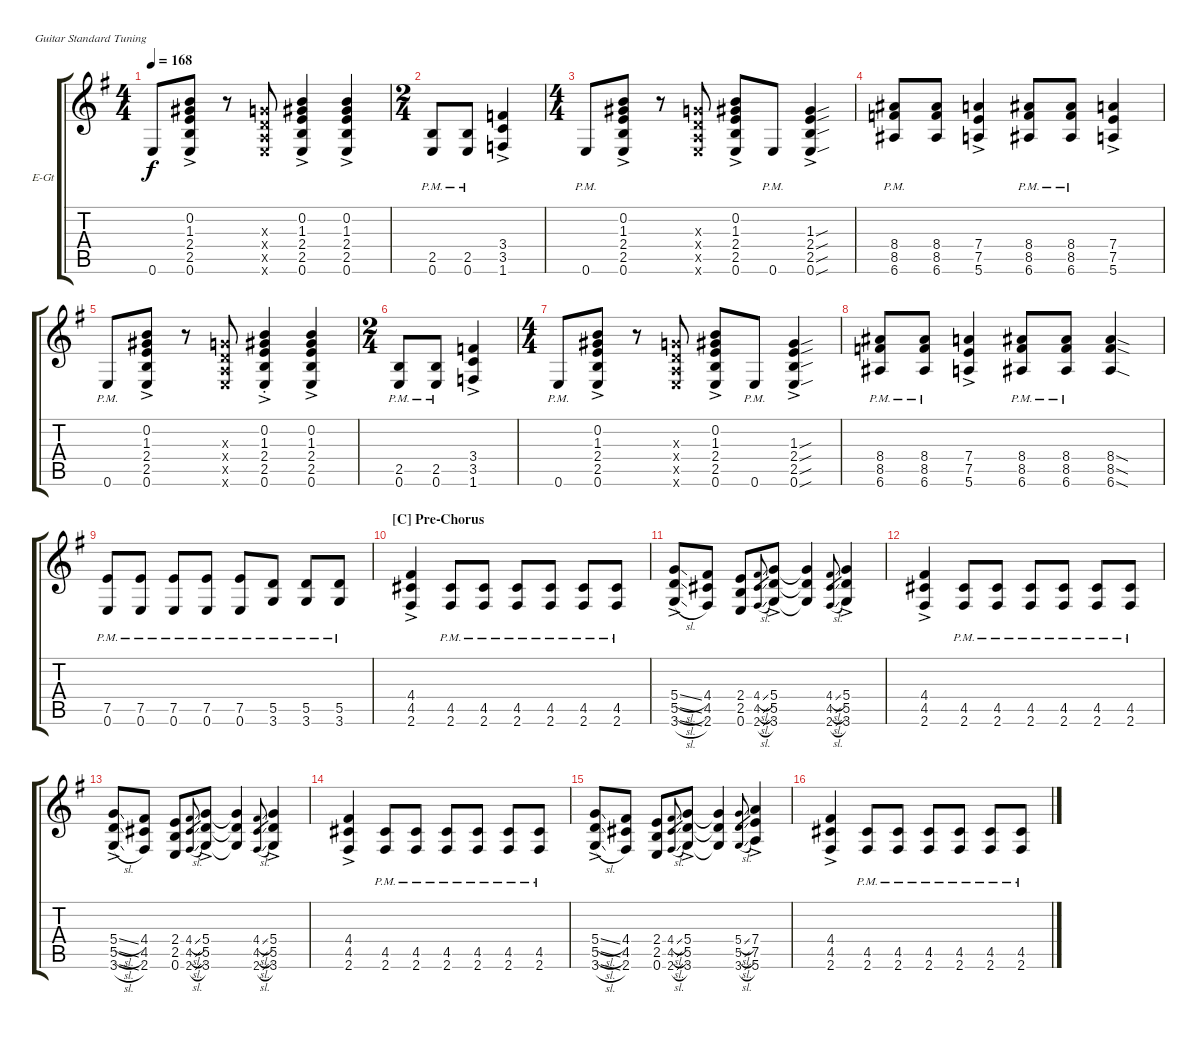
\bracketExtendMode groupsimilarinstruments
\firstSystemTrackNameOrientation horizontal
\otherSystemsTrackNameOrientation horizontal
\track ("Guitar 2" "E-Gt") {instrument electricguitarclean}
\staff {score tabs}
\tuning (E4 B3 G3 D3 A2 E2)
\ts (4 4)
\tempo 168
\clef g2
\scale
1.07818
\ks g
0.6.8{dy f} (2.4{ac} 2.5{ac} 0.6{ac} 1.3{ac} 0.2{ac}).8 r.8 (0.4{x} 0.5{x} 0.6{x} 0.3{x}).8 (2.4{ac} 2.5{ac} 0.6{ac} 0.2{ac} 1.3{ac}).4 (2.4{ac} 2.5{ac} 0.6{ac} 0.2{ac} 1.3{ac}).4 |
\ts (2 4)
\scale
0.921816 (0.6{pm} 2.5{pm}).8 (0.6{pm} 2.5{pm}).8 (3.4 3.5 1.6{ac}).4 |
\ts (4 4)
\scale
1.10845 0.6{pm}.8 (2.4 2.5 0.6{ac} 1.3 0.2).8 r.8 (0.4{x} 0.5{x} 0.6{x} 0.3{x}).8 (2.4{ac} 2.5{ac} 0.6{ac} 0.2{ac} 1.3{ac}).8 0.6{pm}.8 (0.6{sou ac} 2.5{sou} 2.4{sou} 1.3{sou}).4 |
\scale
0.891551 (8.5 6.6{pm} 8.4).8 (8.5 6.6 8.4).8 (7.4 7.5 5.6{ac}).4 (8.5{pm} 6.6{pm} 8.4{pm}).8 (8.5{pm} 6.6{pm} 8.4{pm}).8 (7.4 7.5{ac} 5.6).4 |
\scale
1.07818 0.6{pm}.8 (2.4 2.5 0.6{ac} 1.3 0.2).8 r.8 (0.4{x} 0.5{x} 0.6{x} 0.3{x}).8 (2.4 2.5 0.6 1.3 0.2{ac st}).4 (2.4 2.5{ac} 0.6 1.3 0.2).4 |
\ts (2 4)
\scale
0.921816 (0.6{pm} 2.5{pm}).8 (0.6{pm} 2.5{pm}).8 (3.4 3.5 1.6{ac}).4 |
\ts (4 4)
\scale
1.10845 0.6{pm}.8 (2.4 2.5 0.6 1.3 0.2{ac}).8 r.8 (0.4{x} 0.5{x} 0.6{x} 0.3{x}).8 (2.4 2.5 0.6{ac} 1.3 0.2).8 0.6{pm}.8 (2.4{sou} 2.5{sou} 0.6{sou ac} 1.3{sou}).4 |
\scale
0.891551 (8.5{pm} 6.6{pm} 8.4{pm}).8 (8.5{pm} 6.6{pm} 8.4{pm}).8 (7.4 7.5 5.6{ac}).4 (8.5{pm} 6.6{pm} 8.4{pm}).8 (8.5{pm} 6.6{pm} 8.4{pm}).8 (8.4{sod} 8.5{sod} 6.6{sod}).4 |
\scale
1.07818 (7.5{pm} 0.6{pm}).8 (7.5{pm} 0.6{pm}).8 (7.5{pm} 0.6{pm}).8 (7.5{pm} 0.6{pm}).8 (7.5{pm} 0.6{pm}).8 (5.5{pm} 3.6{pm}).8 (5.5{pm} 3.6{pm}).8 (5.5{pm} 3.6{pm}).8 |
\section ("C" "Pre-Chorus")
\scale
0.921816 (4.4 4.5 2.6{ac}).4 (4.5{pm} 2.6{pm}).8 (4.5{pm} 2.6{pm}).8 (4.5{pm} 2.6{pm}).8 (4.5{pm} 2.6{pm}).8 (4.5{pm} 2.6{pm}).8 (4.5{pm} 2.6{pm}).8 |
\scale
1.07818 (5.4{sl} 5.5{sl} 3.6{sl ac}).8 (4.4 4.5 2.6).8 (2.5 0.6 2.4).8 (4.4{sl} 4.5{sl} 2.6{sl}).8{gr} (5.4 5.5 3.6{ac}).8 (5.4{t} 5.5{t} 3.6{t}).4 (4.4{sl} 4.5{sl} 2.6{sl}).8{gr} (5.4 5.5 3.6{ac}).4 |
\scale
0.921816 (4.4 4.5 2.6{ac}).4 (4.5{pm} 2.6{pm}).8 (4.5{pm} 2.6{pm}).8 (4.5{pm} 2.6{pm}).8 (4.5{pm} 2.6{pm}).8 (4.5{pm} 2.6{pm}).8 (4.5{pm} 2.6{pm}).8 |
\scale
1.07818 (5.4{sl} 5.5{sl} 3.6{sl ac}).8 (4.4 4.5 2.6).8 (2.5 0.6 2.4).8 (4.4{sl} 4.5{sl} 2.6{sl}).8{gr} (5.4 5.5 3.6{ac}).8 (5.4{t} 5.5{t} 3.6{t}).4 (4.4{sl} 4.5{sl} 2.6{sl}).8{gr} (5.4 5.5 3.6{ac}).4 |
\scale
0.921816 (4.4 4.5 2.6{ac}).4 (4.5{pm} 2.6{pm}).8 (4.5{pm} 2.6{pm}).8 (4.5{pm} 2.6{pm}).8 (4.5{pm} 2.6{pm}).8 (4.5{pm} 2.6{pm}).8 (4.5{pm} 2.6{pm}).8 |
\scale
1.07818 (5.4{sl} 5.5{sl} 3.6{sl ac}).8 (4.4 4.5 2.6).8 (2.5 0.6 2.4).8 (4.4{sl} 4.5{sl} 2.6{sl}).8{gr} (5.4 5.5 3.6{ac}).8 (5.4{t} 5.5{t} 3.6{t}).4 (5.4{sl} 5.5{sl} 3.6{sl}).8{gr} (7.4 7.5 5.6{ac}).4 |
\scale
0.921816 (4.4 4.5 2.6{ac}).4 (4.5{pm} 2.6{pm}).8 (4.5{pm} 2.6{pm}).8 (4.5{pm} 2.6{pm}).8 (4.5{pm} 2.6{pm}).8 (4.5{pm} 2.6{pm}).8 (4.5{pm} 2.6{pm}).8
